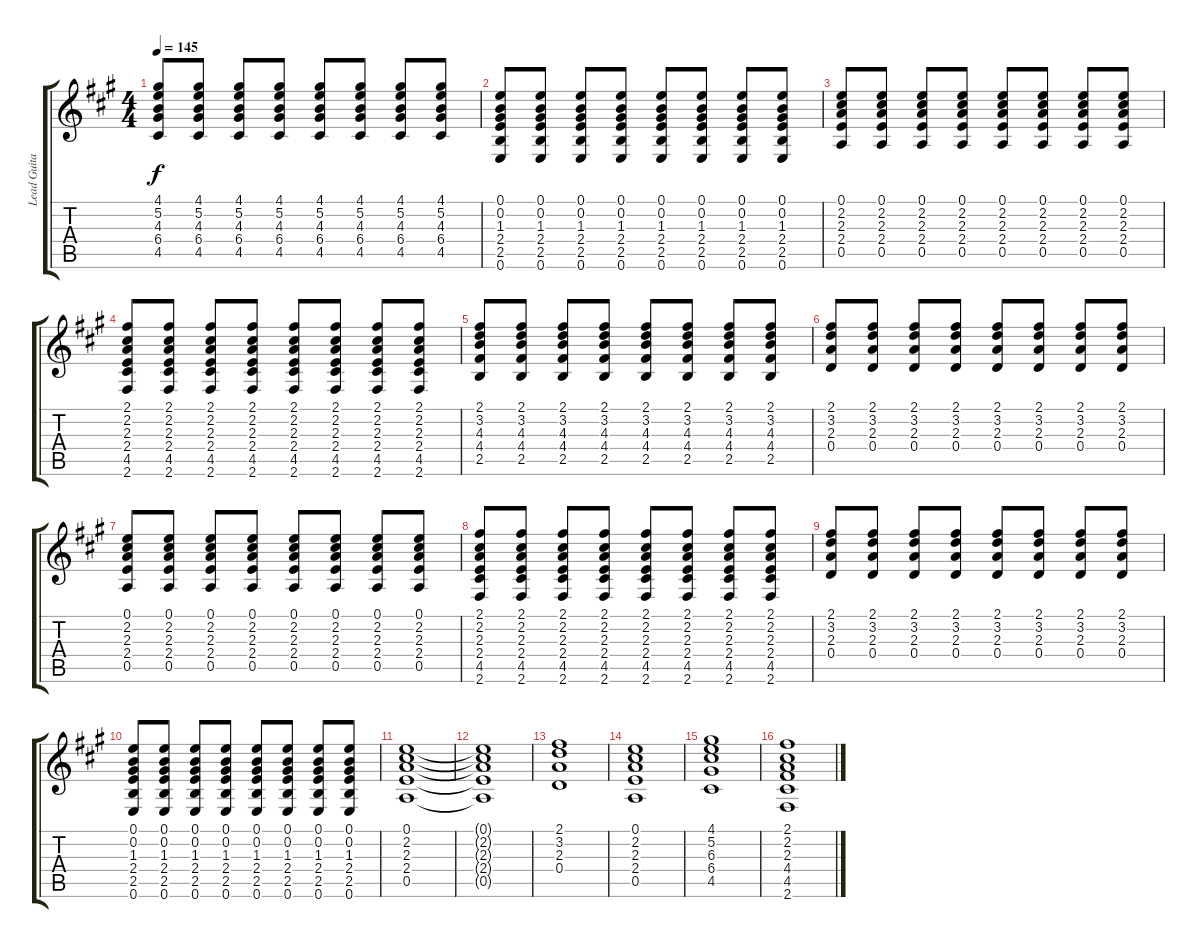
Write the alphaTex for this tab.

\track ("Lead Guitar" "Lead Guita") {instrument electricguitarmuted}
\staff {score tabs}
\tuning (E4 B3 G3 D3 A2 E2) {hide}
\ts (4 4)
\tempo 145
\clef g2
\ks a
(4.1 5.2 4.3 6.4 4.5).8{dy f} (4.1 5.2 4.3 6.4 4.5).8 (4.1 5.2 4.3 6.4 4.5).8 (4.1 5.2 4.3 6.4 4.5).8 (4.1 5.2 4.3 6.4 4.5).8 (4.1 5.2 4.3 6.4 4.5).8 (4.1 5.2 4.3 6.4 4.5).8 (4.1 5.2 4.3 6.4 4.5).8 |
(0.1 0.2 1.3 2.4 2.5 0.6).8 (0.1 0.2 1.3 2.4 2.5 0.6).8 (0.1 0.2 1.3 2.4 2.5 0.6).8 (0.1 0.2 1.3 2.4 2.5 0.6).8 (0.1 0.2 1.3 2.4 2.5 0.6).8 (0.1 0.2 1.3 2.4 2.5 0.6).8 (0.1 0.2 1.3 2.4 2.5 0.6).8 (0.1 0.2 1.3 2.4 2.5 0.6).8 |
(0.1 2.2 2.3 2.4 0.5).8 (0.1 2.2 2.3 2.4 0.5).8 (0.1 2.2 2.3 2.4 0.5).8 (0.1 2.2 2.3 2.4 0.5).8 (0.1 2.2 2.3 2.4 0.5).8 (0.1 2.2 2.3 2.4 0.5).8 (0.1 2.2 2.3 2.4 0.5).8 (0.1 2.2 2.3 2.4 0.5).8 |
(2.1 2.2 2.3 2.4 4.5 2.6).8 (2.1 2.2 2.3 2.4 4.5 2.6).8 (2.1 2.2 2.3 2.4 4.5 2.6).8 (2.1 2.2 2.3 2.4 4.5 2.6).8 (2.1 2.2 2.3 2.4 4.5 2.6).8 (2.1 2.2 2.3 2.4 4.5 2.6).8 (2.1 2.2 2.3 2.4 4.5 2.6).8 (2.1 2.2 2.3 2.4 4.5 2.6).8 |
(2.1 3.2 4.3 4.4 2.5).8 (2.1 3.2 4.3 4.4 2.5).8 (2.1 3.2 4.3 4.4 2.5).8 (2.1 3.2 4.3 4.4 2.5).8 (2.1 3.2 4.3 4.4 2.5).8 (2.1 3.2 4.3 4.4 2.5).8 (2.1 3.2 4.3 4.4 2.5).8 (2.1 3.2 4.3 4.4 2.5).8 |
(2.1 3.2 2.3 0.4).8 (2.1 3.2 2.3 0.4).8 (2.1 3.2 2.3 0.4).8 (2.1 3.2 2.3 0.4).8 (2.1 3.2 2.3 0.4).8 (2.1 3.2 2.3 0.4).8 (2.1 3.2 2.3 0.4).8 (2.1 3.2 2.3 0.4).8 |
(0.1 2.2 2.3 2.4 0.5).8 (0.1 2.2 2.3 2.4 0.5).8 (0.1 2.2 2.3 2.4 0.5).8 (0.1 2.2 2.3 2.4 0.5).8 (0.1 2.2 2.3 2.4 0.5).8 (0.1 2.2 2.3 2.4 0.5).8 (0.1 2.2 2.3 2.4 0.5).8 (0.1 2.2 2.3 2.4 0.5).8 |
(2.1 2.2 2.3 2.4 4.5 2.6).8 (2.1 2.2 2.3 2.4 4.5 2.6).8 (2.1 2.2 2.3 2.4 4.5 2.6).8 (2.1 2.2 2.3 2.4 4.5 2.6).8 (2.1 2.2 2.3 2.4 4.5 2.6).8 (2.1 2.2 2.3 2.4 4.5 2.6).8 (2.1 2.2 2.3 2.4 4.5 2.6).8 (2.1 2.2 2.3 2.4 4.5 2.6).8 |
(2.1 3.2 2.3 0.4).8 (2.1 3.2 2.3 0.4).8 (2.1 3.2 2.3 0.4).8 (2.1 3.2 2.3 0.4).8 (2.1 3.2 2.3 0.4).8 (2.1 3.2 2.3 0.4).8 (2.1 3.2 2.3 0.4).8 (2.1 3.2 2.3 0.4).8 |
(0.1 0.2 1.3 2.4 2.5 0.6).8 (0.1 0.2 1.3 2.4 2.5 0.6).8 (0.1 0.2 1.3 2.4 2.5 0.6).8 (0.1 0.2 1.3 2.4 2.5 0.6).8 (0.1 0.2 1.3 2.4 2.5 0.6).8 (0.1 0.2 1.3 2.4 2.5 0.6).8 (0.1 0.2 1.3 2.4 2.5 0.6).8 (0.1 0.2 1.3 2.4 2.5 0.6).8 |
(0.1 2.2 2.3 2.4 0.5).1 |
(0.1{t} 2.2{t} 2.3{t} 2.4{t} 0.5{t}).1 |
(2.1 3.2 2.3 0.4).1 |
(0.1 2.2 2.3 2.4 0.5).1 |
(4.1 5.2 6.3 6.4 4.5).1 |
(2.1 2.2 2.3 4.4 4.5 2.6).1
